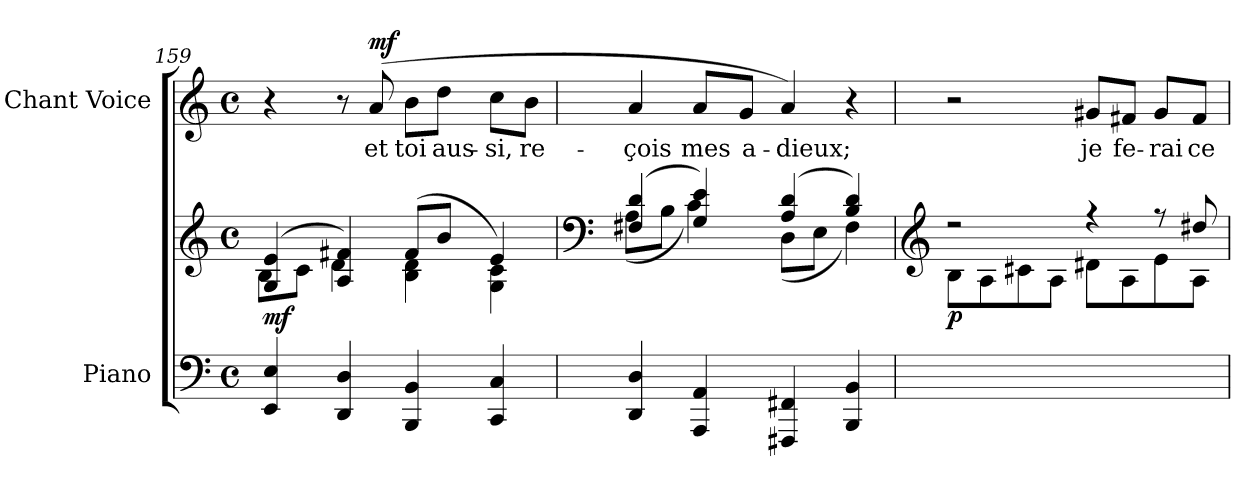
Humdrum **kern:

**kern	**kern	**dynam	**kern	**text	**dynam
*part2	*part2	*part2	*part1	*part1	*part1
*staff3	*staff2	*staff2/3	*staff1	*staff1	*staff1
*I"Piano	*	*	*I"Chant Voice	*	*
*I'Pno	*	*	*	*	*
*clefF4	*clefG2	*	*clefG2	*	*
*k[]	*k[]	*	*k[]	*	*
*M4/4	*M4/4	*	*M4/4	*	*
*met(c)	*met(c)	*	*met(c)	*	*
=159	=159	=159	=159	=159	=159
*	*^	*	*	*	*
!	!	!	!LO:DY:b	!	!	!
4EE/ 4E/	(4G/ 4e/	8B\L	mf	4r	.	.
.	.	8c\J	.	.	.	.
4DD/ 4D/	4A/ 4f#X/)	4d\	.	8r	.	.
!	!	!	!	!	!	!LO:DY:a
.	.	.	.	(8a/	et	mf
4BBB/ 4BB/	(8f#/L	4B\ 4d\	.	8b\L	toi	.
.	8b/J	.	.	8dd\J	aus-	.
4CC/ 4C/	4e/)	4G\ 4c\	.	8cc\L	-si,	.
.	.	.	.	8b\J	re-	.
=160	=160	=160	=160	=160	=160	=160
*	*clefF4	*	*	*	*	*
4DD/ 4D/	(4F#X/ 4d/	(8A\L	.	4a/	-çois	.
.	.	8B\J	.	.	.	.
4AAA/ 4AA/	4G/ 4e/)	4c\)	.	8a/L	mes	.
.	.	.	.	8g/J	a-	.
4FFF#X/ 4FF#X/	(4A/ 4d/	(8D\L	.	4a/)	-dieux;	.
.	.	8E\J	.	.	.	.
4BBB/ 4BB/	4B/ 4d/)	4F#\)	.	4r	.	.
=161	=161	=161	=161	=161	=161	=161
*	*clefG2	*	*	*	*	*
!	!	!	!LO:DY:b	!	!	!
1ryy	2r	8B\L	p	2r	.	.
.	.	8A\	.	.	.	.
.	.	8c#X\	.	.	.	.
.	.	8A\J	.	.	.	.
.	4r	8d#X\L	.	8g#X/L	je	.
.	.	8A\	.	8f#X/J	fe-	.
.	8r	8e\	.	8g#/L	-rai	.
.	8dd#X/	8A\J	.	8f#/J	ce	.
*	*v	*v	*	*	*	*
=	=	=	=	=	=
*-	*-	*-	*-	*-	*-
